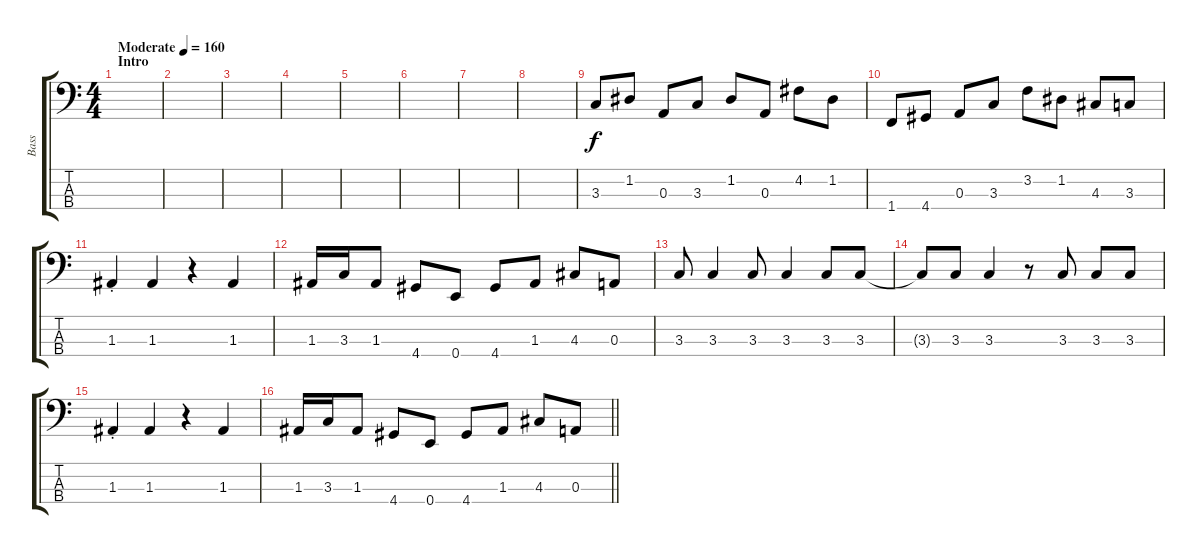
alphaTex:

\track ("Bass" "Bass") {instrument electricbassfinger}
\staff {score tabs}
\tuning (G2 D2 A1 E1) {hide}
\ts (4 4)
\section ("" "Intro")
\tempo (160 "Moderate")
\clef f4
\ks c
|
|
|
|
|
|
|
|
3.3.8 1.2.8 0.3.8 3.3.8 1.2.8 0.3.8 4.2.8 1.2.8 |
1.4.8 4.4.8 0.3.8 3.3.8 3.2.8 1.2.8 4.3.8 3.3.8 |
1.3{st}.4 1.3.4 r.4 1.3.4 |
1.3.16 3.3.16 1.3.8 4.4.8 0.4.8 4.4.8 1.3.8 4.3.8 0.3.8 |
3.3.8 3.3.4 3.3.8 3.3.4 3.3.8 3.3.8 |
3.3{t}.8 3.3.8 3.3.4 r.8 3.3.8 3.3.8 3.3.8 |
1.3{st}.4 1.3.4 r.4 1.3.4 |
\barLineRight lightlight
1.3.16 3.3.16 1.3.8 4.4.8 0.4.8 4.4.8 1.3.8 4.3.8 0.3.8
